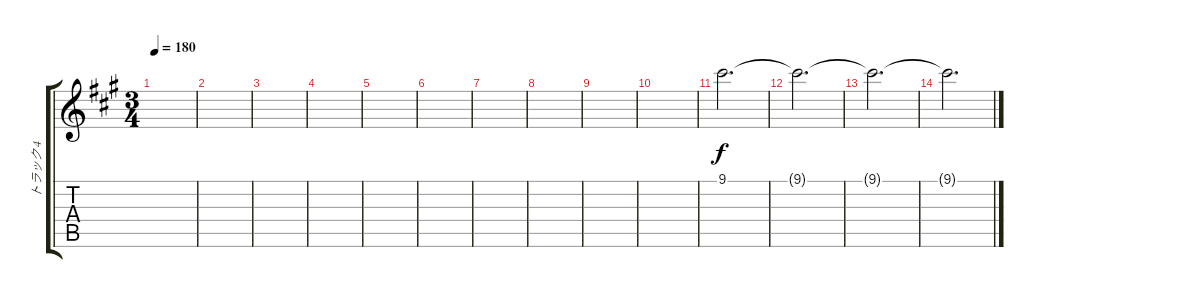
\track ("トラック 4" "トラック 4") {instrument overdrivenguitar}
\staff {score tabs}
\tuning (E4 B3 G3 D3 A2 E2) {hide}
\ts (3 4)
\tempo 180
\clef g2
\ks a
|
|
|
|
|
|
|
|
|
|
9.1.2{d} |
9.1{t}.2{d} |
9.1{t}.2{d} |
9.1{t}.2{d}
